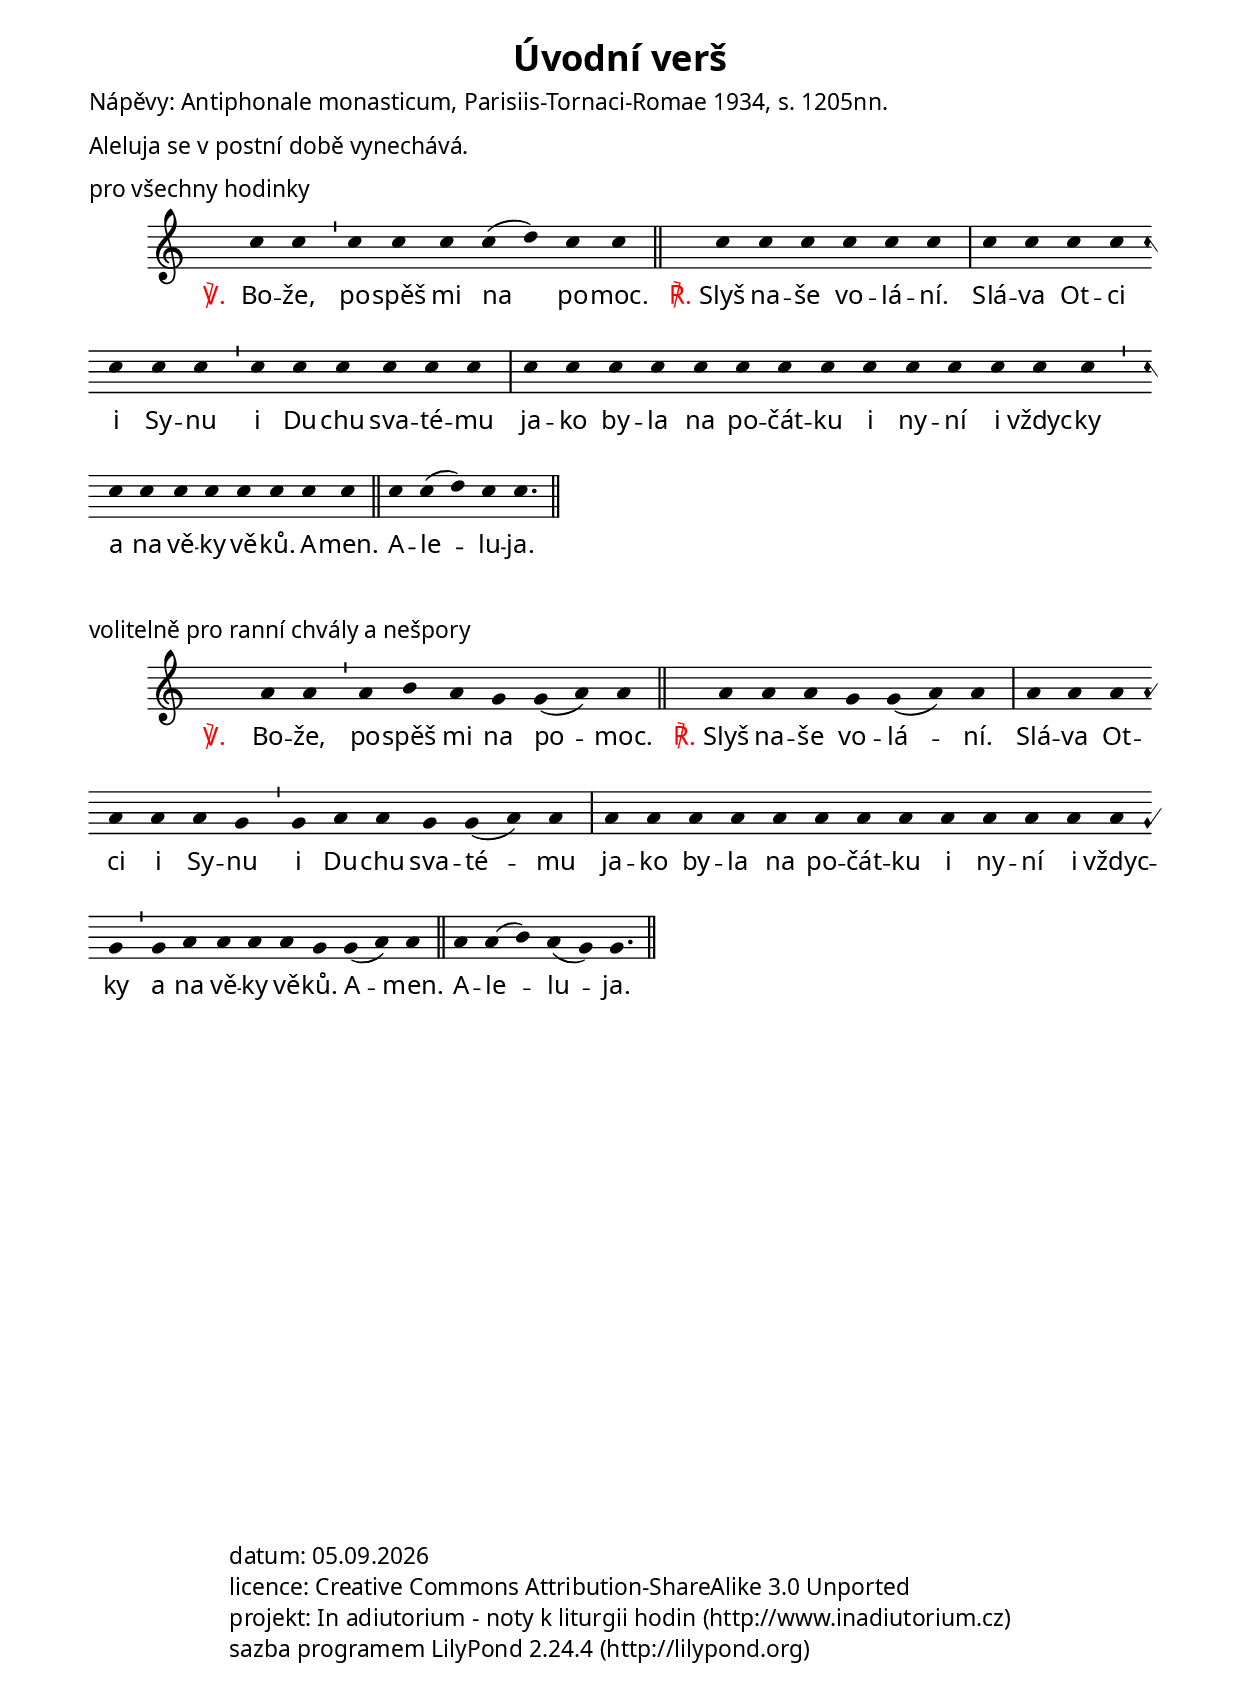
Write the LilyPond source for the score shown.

\version "2.12.3"

\header {
  title = "Úvodní verš"
}

\include "spolecne.ly"

\markup {
  Nápěvy: Antiphonale monasticum, Parisiis-Tornaci-Romae 1934, s. 1205nn.
}
\markup {
  Aleluja se v postní době vynechává.
}

uvodniVers = \lyricmode {
  \Verse Bo -- že, po -- spěš mi na po -- moc.
  \Response Slyš na -- še vo -- lá -- ní.
  Slá -- va Ot -- ci i Sy -- nu
  i Du -- chu sva -- té -- mu
  ja -- ko by -- la na po -- čát -- ku i ny -- ní i vždyc -- ky
  a na vě -- ky vě -- ků. A -- men.
  A -- le -- lu -- ja.
}

\score {
  \relative c'' {
    \choralniRezim
    \neviditelna c
    c4 c \barMin c c c c( d) c c \barFinalis
    \neviditelna c
    c c c c c c \barMax
    
    c c c c c c c \barMin
    c c c c c c \barMax
    c c c c c c c c c c c c c c \barMin
    c c c c c c c c \barFinalis
    c c( d) c c4. \barFinalis
  }
  \addlyrics {
    \uvodniVers
  }
  \header {
    piece = "pro všechny hodinky"
  }
}

\score {
  \relative c'' {
    \choralniRezim
    \neviditelna a
    a4 a \barMin a b a g g( a) a \barFinalis
    \neviditelna a
    a a a g g( a) a \barMax
    a a a a a a g \barMin g a a g g( a) a \barMax
    a a a a a a a a a a a a a g \barMin g a a a a g g( a) a \barFinalis
    a a( b) a( g) g4. \barFinalis
  }
  \addlyrics {
    \uvodniVers
  }
  \header {
    piece = "volitelně pro ranní chvály a nešpory"
  }
}